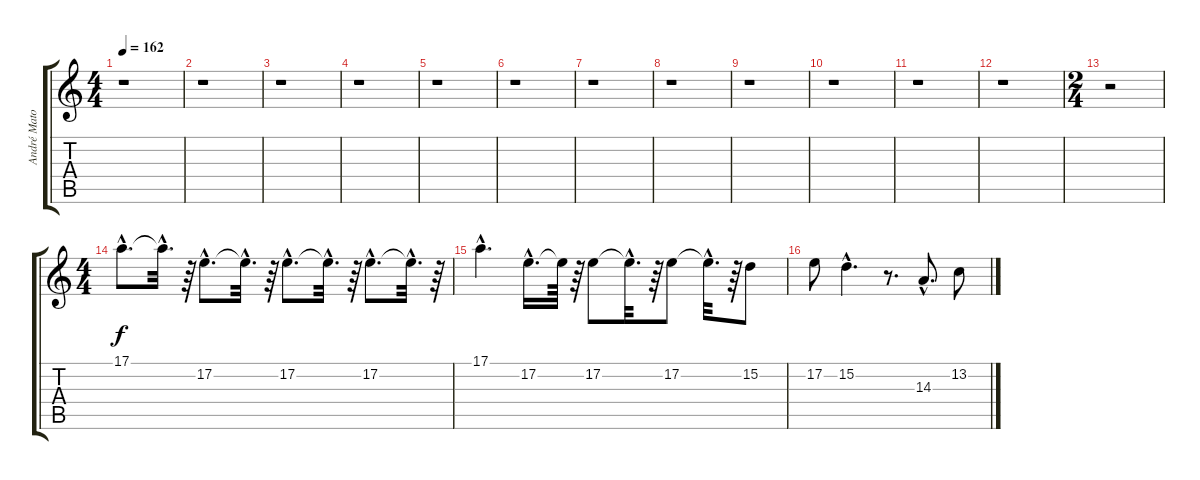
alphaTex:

\track ("André Matos" "André Mato") {instrument fiddle}
\staff {score tabs}
\tuning (E4 B3 G3 D3 A2 E2) {hide}
\ts (4 4)
\tempo 162
\clef g2
\ks c
r.1{dy f} |
r.1 |
r.1 |
r.1 |
r.1 |
r.1 |
r.1 |
r.1 |
r.1 |
r.1 |
r.1 |
r.1 |
\ts (2 4)
r.2 |
\ts (4 4)
17.1{hac}.8{d} 17.1{hac t}.32{d} r.64 17.2{hac}.8{d} 17.2{hac t}.32{d} r.64 17.2{hac}.8{d} 17.2{hac t}.32{d} r.64 17.2{hac}.8{d} 17.2{hac t}.32{d} r.64 |
17.1{hac}.4{d} 17.2{hac}.16{d} 17.2{t}.64 r.64 17.2.8 17.2{hac t}.32{d} r.64 17.2.8 17.2{hac t}.32{d} r.64 15.2.8 |
17.2.8 15.2{hac}.4{d} r.8{d} 14.3{hac}.8{d} 13.2.8
